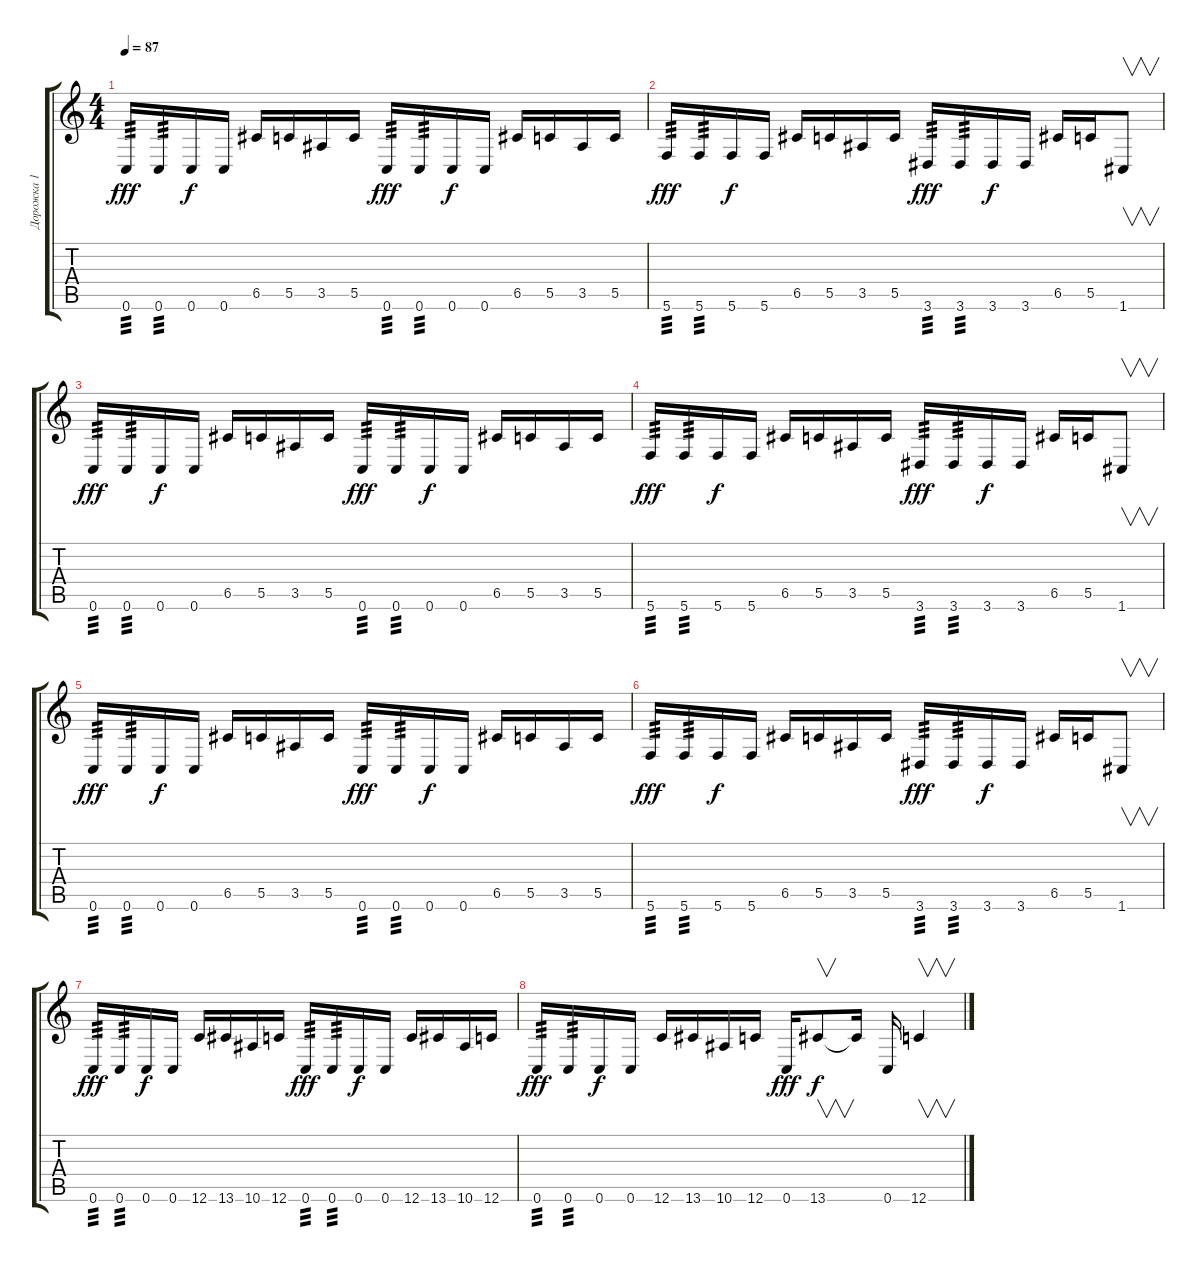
\track ("Дорожка 1" "Дорожка 1") {instrument distortionguitar}
\staff {score tabs}
\tuning (D4 A3 F3 C3 G2 C2) {hide}
\ts (4 4)
\tempo 87
\clef g2
\ks c
0.6.16{tp 3 dy fff instrument distortionguitar} 0.6.16{tp 3} 0.6.16{dy f} 0.6.16 6.5.16 5.5.16 3.5.16 5.5.16 0.6.16{tp 3 dy fff} 0.6.16{tp 3} 0.6.16{dy f} 0.6.16 6.5.16 5.5.16 3.5.16 5.5.16 |
5.6.16{tp 3 dy fff} 5.6.16{tp 3} 5.6.16{dy f} 5.6.16 6.5.16 5.5.16 3.5.16 5.5.16 3.6.16{tp 3 dy fff} 3.6.16{tp 3} 3.6.16{dy f} 3.6.16 6.5.16 5.5.16 1.6.8{v} |
0.6.16{tp 3 dy fff} 0.6.16{tp 3} 0.6.16{dy f} 0.6.16 6.5.16 5.5.16 3.5.16 5.5.16 0.6.16{tp 3 dy fff} 0.6.16{tp 3} 0.6.16{dy f} 0.6.16 6.5.16 5.5.16 3.5.16 5.5.16 |
5.6.16{tp 3 dy fff} 5.6.16{tp 3} 5.6.16{dy f} 5.6.16 6.5.16 5.5.16 3.5.16 5.5.16 3.6.16{tp 3 dy fff} 3.6.16{tp 3} 3.6.16{dy f} 3.6.16 6.5.16 5.5.16 1.6.8{v} |
0.6.16{tp 3 dy fff} 0.6.16{tp 3} 0.6.16{dy f} 0.6.16 6.5.16 5.5.16 3.5.16 5.5.16 0.6.16{tp 3 dy fff} 0.6.16{tp 3} 0.6.16{dy f} 0.6.16 6.5.16 5.5.16 3.5.16 5.5.16 |
5.6.16{tp 3 dy fff} 5.6.16{tp 3} 5.6.16{dy f} 5.6.16 6.5.16 5.5.16 3.5.16 5.5.16 3.6.16{tp 3 dy fff} 3.6.16{tp 3} 3.6.16{dy f} 3.6.16 6.5.16 5.5.16 1.6.8{v} |
0.6.16{tp 3 dy fff} 0.6.16{tp 3} 0.6.16{dy f} 0.6.16 12.6.16 13.6.16 10.6.16 12.6.16 0.6.16{tp 3 dy fff} 0.6.16{tp 3} 0.6.16{dy f} 0.6.16 12.6.16 13.6.16 10.6.16 12.6.16 |
0.6.16{tp 3 dy fff} 0.6.16{tp 3} 0.6.16{dy f} 0.6.16 12.6.16 13.6.16 10.6.16 12.6.16 0.6.16{dy fff} 13.6.8{v dy f} 13.6{t}.16 0.6.16 12.6.4{v}
